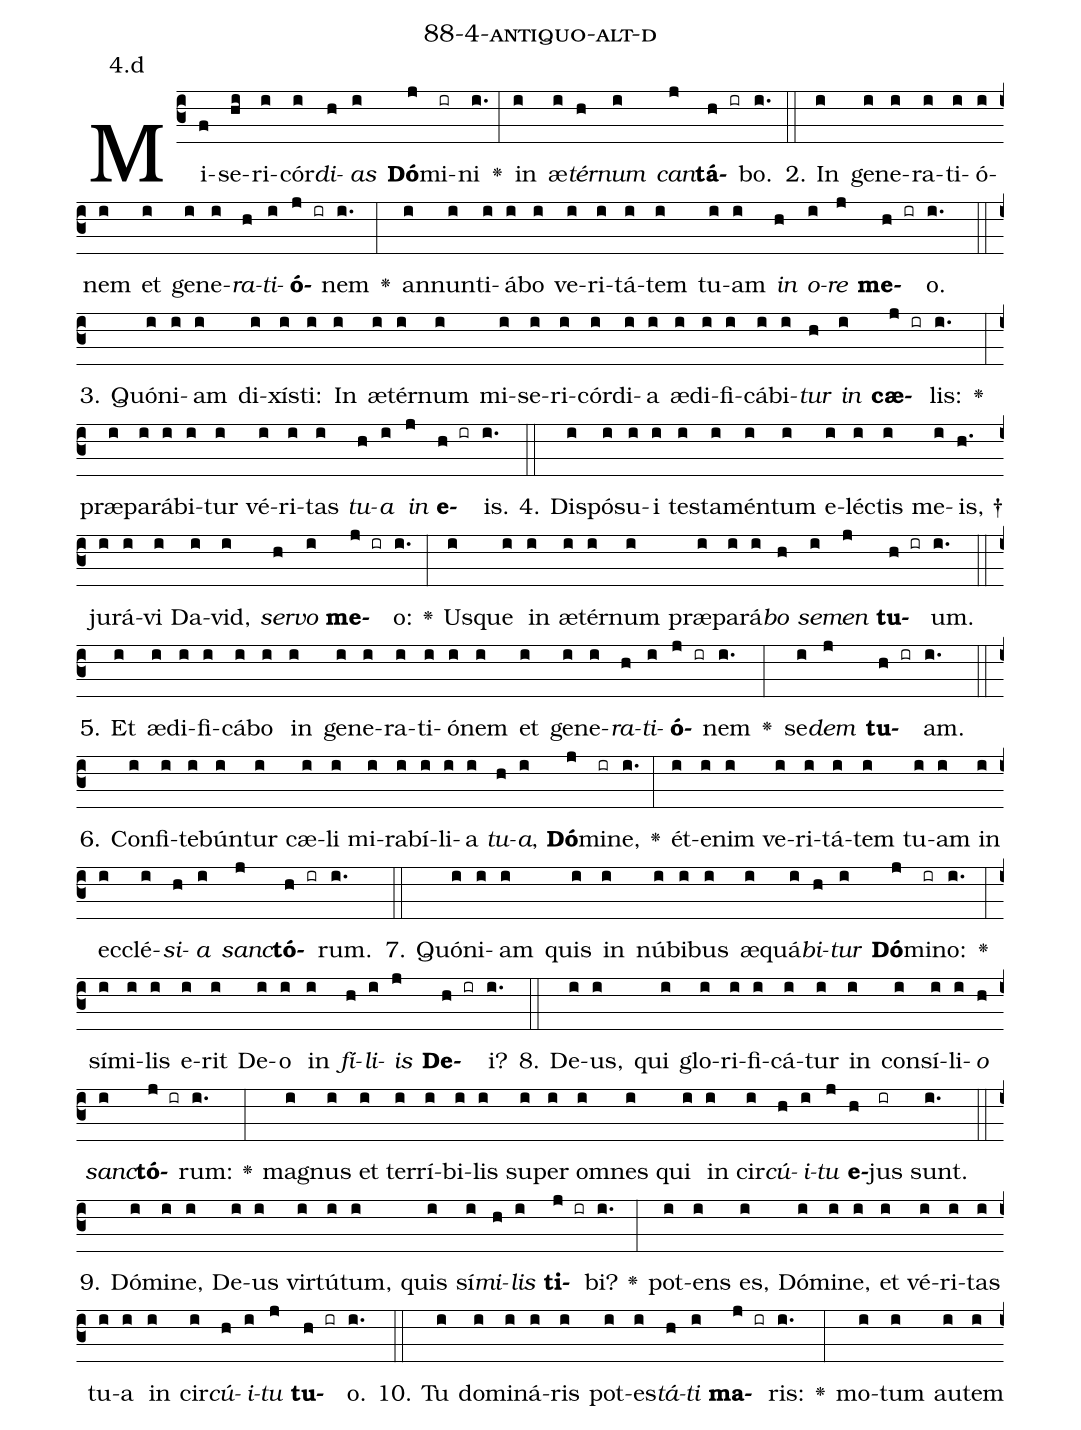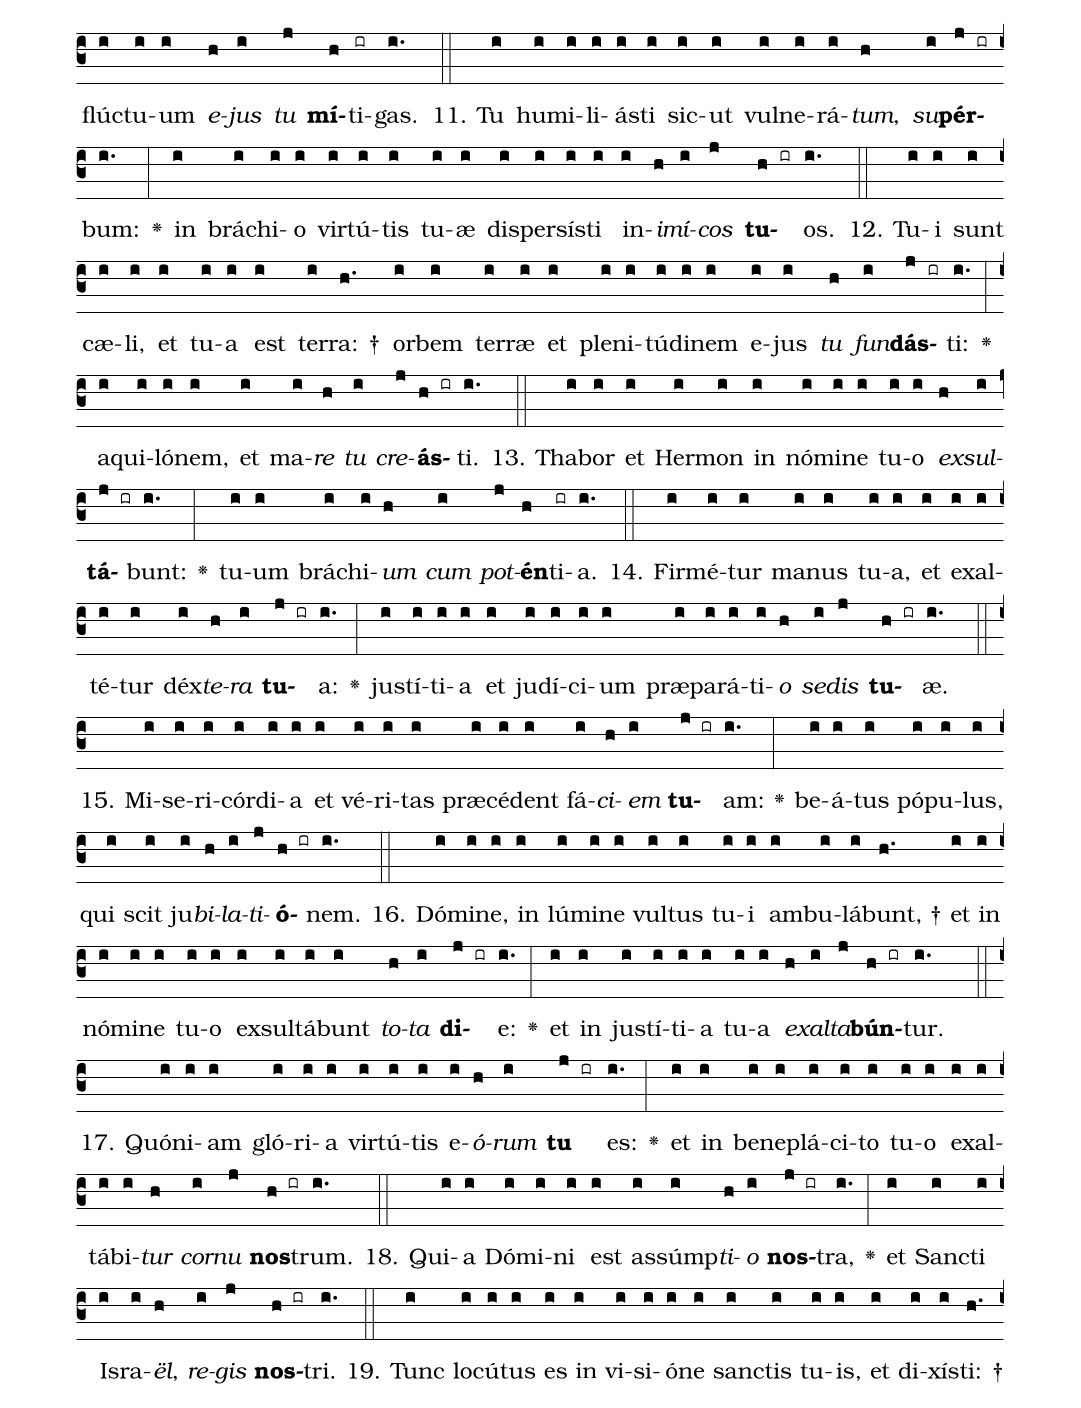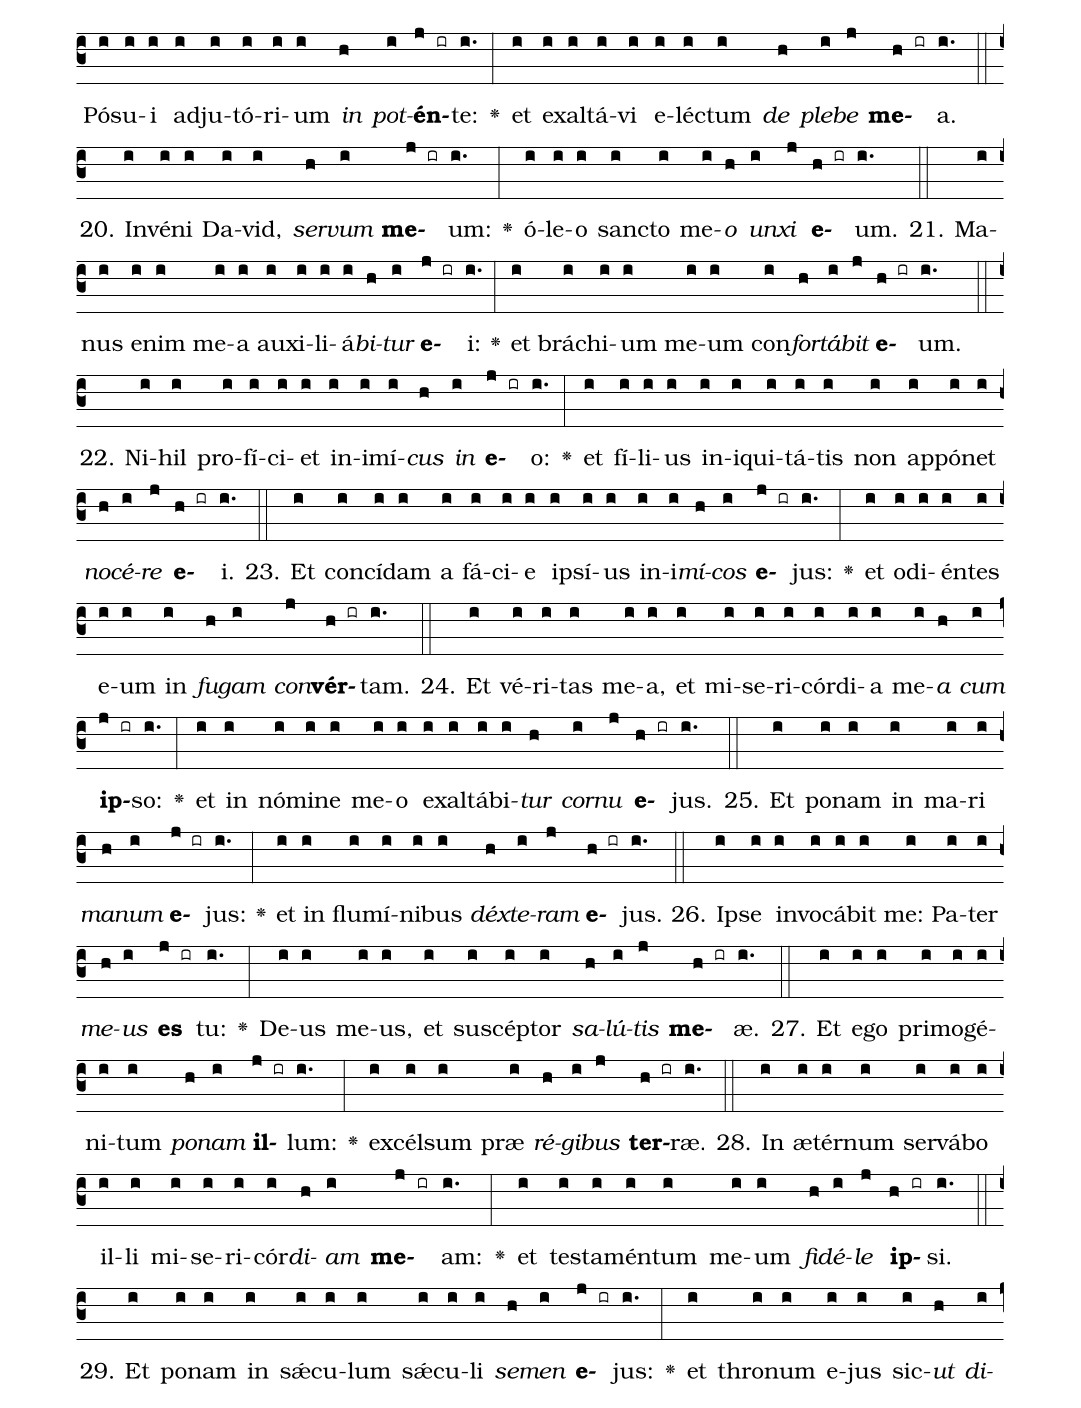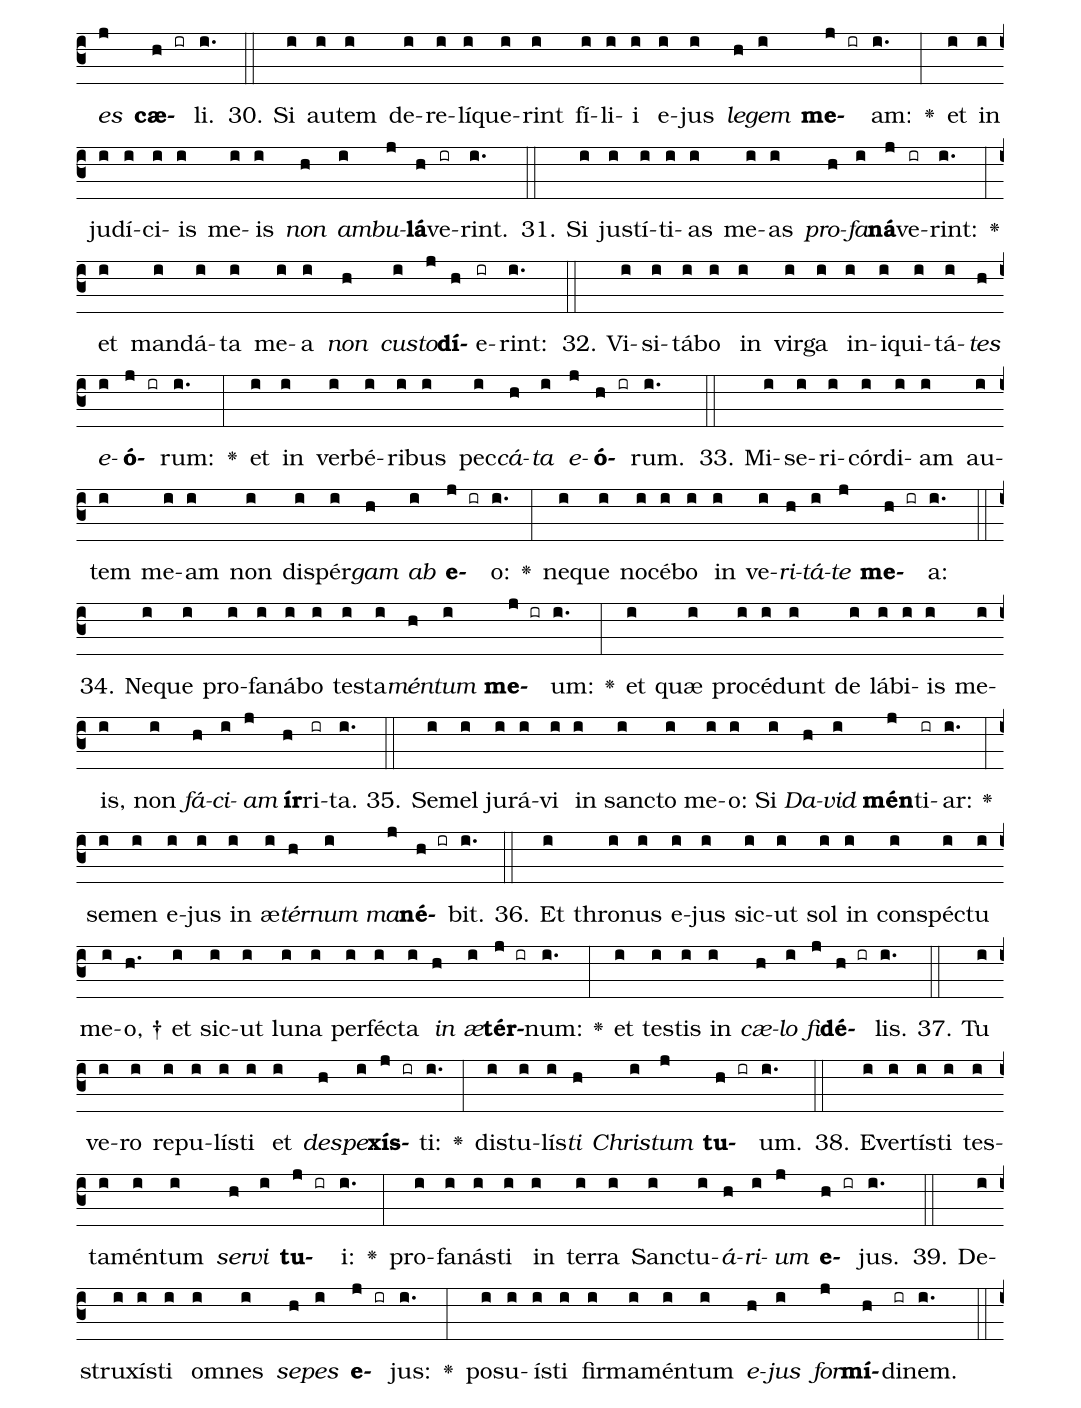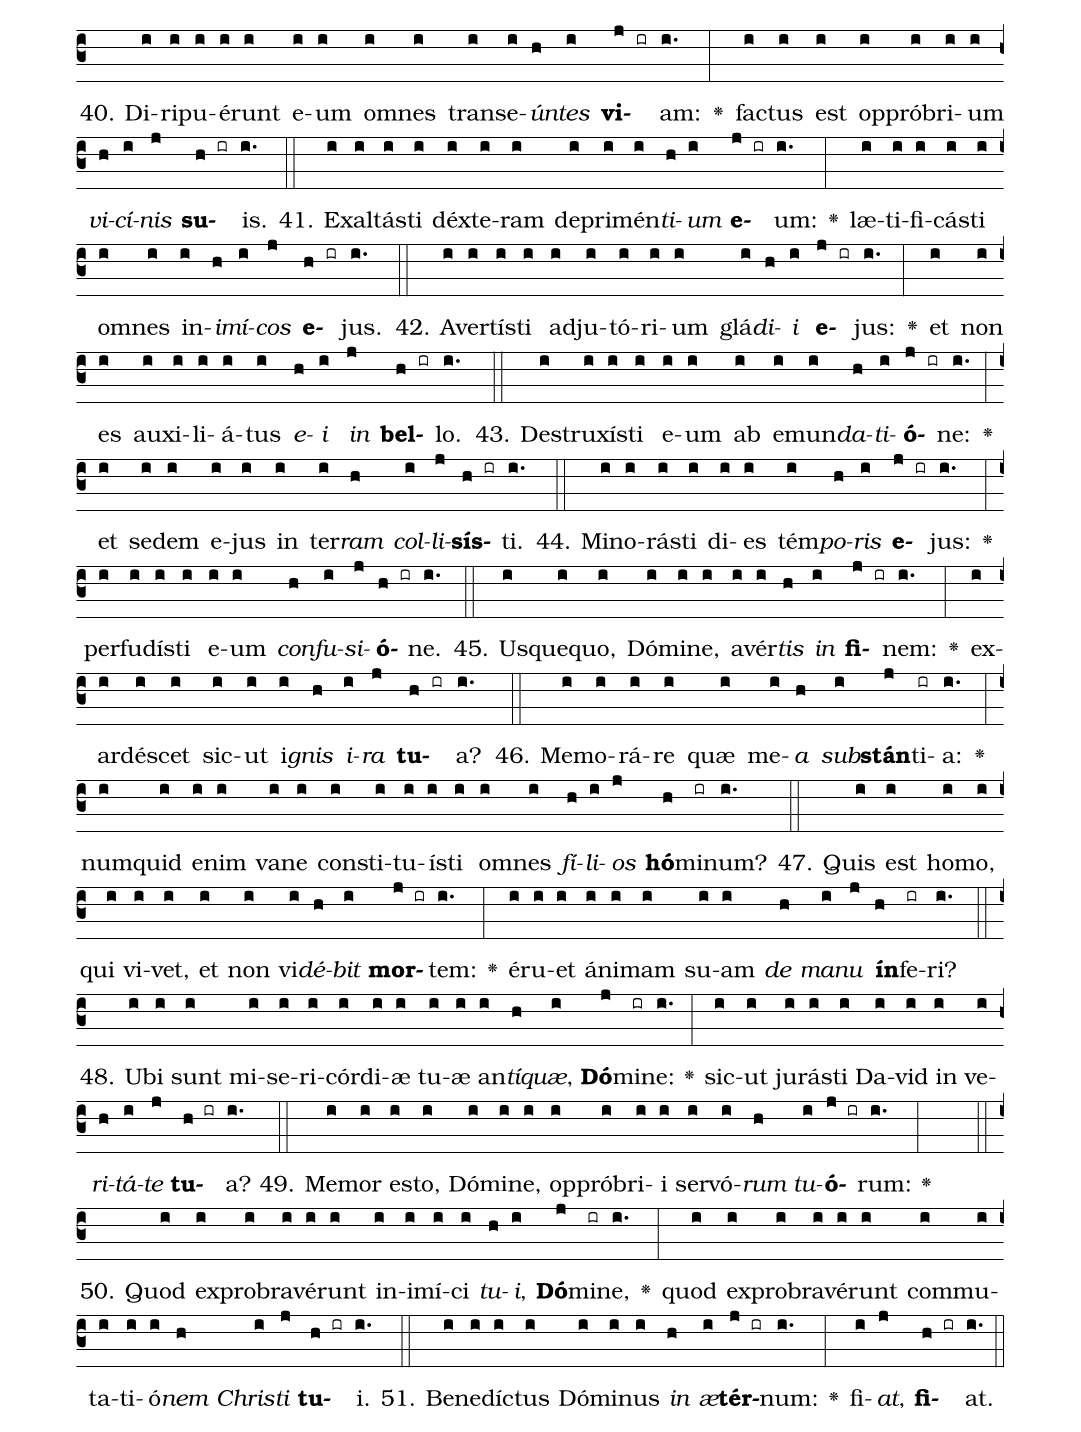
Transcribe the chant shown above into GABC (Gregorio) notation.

name: 88-4-antiquo-alt-d;
annotation: 4.d;
%%
(c3)Mi(f)se(hi)ri(i)cór(i)<i>di</i>(h)<i>as</i>(i) <b>Dó</b>(j)mi(ir)ni(i.) <v>\greheightstar</v>(:) in(i) æ(i)<i>tér</i>(h)<i>num</i>(i) <i>can</i>(j)<b>tá</b>(h ir)bo.(i.) (::)
2. In(i) ge(i)ne(i)ra(i)ti(i)ó(i)nem(i) et(i) ge(i)ne(i)<i>ra</i>(h)<i>ti</i>(i)<b>ó</b>(j ir)nem(i.) <v>\greheightstar</v>(:) an(i)nun(i)ti(i)á(i)bo(i) ve(i)ri(i)tá(i)tem(i) tu(i)am(i) <i>in</i>(h) <i>o</i>(i)<i>re</i>(j) <b>me</b>(h ir)o.(i.) (::)
3. Quón(i)i(i)am(i) di(i)xís(i)ti:(i) In(i) æ(i)tér(i)num(i) mi(i)se(i)ri(i)cór(i)di(i)a(i) æ(i)di(i)fi(i)cá(i)bi(i)<i>tur</i>(h) <i>in</i>(i) <b>cæ</b>(j ir)lis:(i.) <v>\greheightstar</v>(:) præ(i)pa(i)rá(i)bi(i)tur(i) vé(i)ri(i)tas(i) <i>tu</i>(h)<i>a</i>(i) <i>in</i>(j) <b>e</b>(h ir)is.(i.) (::)
4. Dis(i)pó(i)su(i)i(i) tes(i)ta(i)mén(i)tum(i) e(i)léc(i)tis(i) me(i)is, †(h.) ju(i)rá(i)vi(i) Da(i)vid,(i) <i>ser</i>(h)<i>vo</i>(i) <b>me</b>(j ir)o:(i.) <v>\greheightstar</v>(:) Us(i)que(i) in(i) æ(i)tér(i)num(i) præ(i)pa(i)rá(i)<i>bo</i>(h) <i>se</i>(i)<i>men</i>(j) <b>tu</b>(h ir)um.(i.) (::)
5. Et(i) æ(i)di(i)fi(i)cá(i)bo(i) in(i) ge(i)ne(i)ra(i)ti(i)ó(i)nem(i) et(i) ge(i)ne(i)<i>ra</i>(h)<i>ti</i>(i)<b>ó</b>(j ir)nem(i.) <v>\greheightstar</v>(:) se(i)<i>dem</i>(j) <b>tu</b>(h ir)am.(i.) (::)
6. Con(i)fi(i)te(i)bún(i)tur(i) cæ(i)li(i) mi(i)ra(i)bí(i)li(i)a(i) <i>tu</i>(h)<i>a</i>,(i) <b>Dó</b>(j)mi(ir)ne,(i.) <v>\greheightstar</v>(:) ét(i)e(i)nim(i) ve(i)ri(i)tá(i)tem(i) tu(i)am(i) in(i) ec(i)clé(i)<i>si</i>(h)<i>a</i>(i) <i>sanc</i>(j)<b>tó</b>(h ir)rum.(i.) (::)
7. Quón(i)i(i)am(i) quis(i) in(i) nú(i)bi(i)bus(i) æ(i)quá(i)<i>bi</i>(h)<i>tur</i>(i) <b>Dó</b>(j)mi(ir)no:(i.) <v>\greheightstar</v>(:) sí(i)mi(i)lis(i) e(i)rit(i) De(i)o(i) in(i) <i>fí</i>(h)<i>li</i>(i)<i>is</i>(j) <b>De</b>(h ir)i?(i.) (::)
8. De(i)us,(i) qui(i) glo(i)ri(i)fi(i)cá(i)tur(i) in(i) con(i)sí(i)li(i)<i>o</i>(h) <i>sanc</i>(i)<b>tó</b>(j ir)rum:(i.) <v>\greheightstar</v>(:) ma(i)gnus(i) et(i) ter(i)rí(i)bi(i)lis(i) su(i)per(i) om(i)nes(i) qui(i) in(i) cir(i)<i>cú</i>(h)<i>i</i>(i)<i>tu</i>(j) <b>e</b>(h)jus(ir) sunt.(i.) (::)
9. Dó(i)mi(i)ne,(i) De(i)us(i) vir(i)tú(i)tum,(i) quis(i) sí(i)<i>mi</i>(h)<i>lis</i>(i) <b>ti</b>(j ir)bi?(i.) <v>\greheightstar</v>(:) pot(i)ens(i) es,(i) Dó(i)mi(i)ne,(i) et(i) vé(i)ri(i)tas(i) tu(i)a(i) in(i) cir(i)<i>cú</i>(h)<i>i</i>(i)<i>tu</i>(j) <b>tu</b>(h ir)o.(i.) (::)
10. Tu(i) do(i)mi(i)ná(i)ris(i) pot(i)es(i)<i>tá</i>(h)<i>ti</i>(i) <b>ma</b>(j ir)ris:(i.) <v>\greheightstar</v>(:) mo(i)tum(i) au(i)tem(i) flúc(i)tu(i)um(i) <i>e</i>(h)<i>jus</i>(i) <i>tu</i>(j) <b>mí</b>(h)ti(ir)gas.(i.) (::)
11. Tu(i) hu(i)mi(i)li(i)ás(i)ti(i) sic(i)ut(i) vul(i)ne(i)rá(i)<i>tum</i>,(h) <i>su</i>(i)<b>pér</b>(j ir)bum:(i.) <v>\greheightstar</v>(:) in(i) brá(i)chi(i)o(i) vir(i)tú(i)tis(i) tu(i)æ(i) di(i)sper(i)sís(i)ti(i) in(i)<i>i</i>(h)<i>mí</i>(i)<i>cos</i>(j) <b>tu</b>(h ir)os.(i.) (::)
12. Tu(i)i(i) sunt(i) cæ(i)li,(i) et(i) tu(i)a(i) est(i) ter(i)ra: †(h.) or(i)bem(i) ter(i)ræ(i) et(i) ple(i)ni(i)tú(i)di(i)nem(i) e(i)jus(i) <i>tu</i>(h) <i>fun</i>(i)<b>dás</b>(j ir)ti:(i.) <v>\greheightstar</v>(:) a(i)qui(i)ló(i)nem,(i) et(i) ma(i)<i>re</i>(h) <i>tu</i>(i) <i>cre</i>(j)<b>ás</b>(h ir)ti.(i.) (::)
13. Tha(i)bor(i) et(i) Her(i)mon(i) in(i) nó(i)mi(i)ne(i) tu(i)o(i) <i>ex</i>(h)<i>sul</i>(i)<b>tá</b>(j ir)bunt:(i.) <v>\greheightstar</v>(:) tu(i)um(i) brá(i)chi(i)<i>um</i>(h) <i>cum</i>(i) <i>pot</i>(j)<b>én</b>(h)ti(ir)a.(i.) (::)
14. Fir(i)mé(i)tur(i) ma(i)nus(i) tu(i)a,(i) et(i) ex(i)al(i)té(i)tur(i) déx(i)<i>te</i>(h)<i>ra</i>(i) <b>tu</b>(j ir)a:(i.) <v>\greheightstar</v>(:) jus(i)tí(i)ti(i)a(i) et(i) ju(i)dí(i)ci(i)um(i) præ(i)pa(i)rá(i)ti(i)<i>o</i>(h) <i>se</i>(i)<i>dis</i>(j) <b>tu</b>(h ir)æ.(i.) (::)
15. Mi(i)se(i)ri(i)cór(i)di(i)a(i) et(i) vé(i)ri(i)tas(i) præ(i)cé(i)dent(i) fá(i)<i>ci</i>(h)<i>em</i>(i) <b>tu</b>(j ir)am:(i.) <v>\greheightstar</v>(:) be(i)á(i)tus(i) pó(i)pu(i)lus,(i) qui(i) scit(i) ju(i)<i>bi</i>(h)<i>la</i>(i)<i>ti</i>(j)<b>ó</b>(h ir)nem.(i.) (::)
16. Dó(i)mi(i)ne,(i) in(i) lú(i)mi(i)ne(i) vul(i)tus(i) tu(i)i(i) am(i)bu(i)lá(i)bunt, †(h.) et(i) in(i) nó(i)mi(i)ne(i) tu(i)o(i) ex(i)sul(i)tá(i)bunt(i) <i>to</i>(h)<i>ta</i>(i) <b>di</b>(j ir)e:(i.) <v>\greheightstar</v>(:) et(i) in(i) jus(i)tí(i)ti(i)a(i) tu(i)a(i) <i>ex</i>(h)<i>al</i>(i)<i>ta</i>(j)<b>bún</b>(h ir)tur.(i.) (::)
17. Quón(i)i(i)am(i) gló(i)ri(i)a(i) vir(i)tú(i)tis(i) e(i)<i>ó</i>(h)<i>rum</i>(i) <b>tu</b>(j ir) es:(i.) <v>\greheightstar</v>(:) et(i) in(i) be(i)ne(i)plá(i)ci(i)to(i) tu(i)o(i) ex(i)al(i)tá(i)bi(i)<i>tur</i>(h) <i>cor</i>(i)<i>nu</i>(j) <b>nos</b>(h ir)trum.(i.) (::)
18. Qui(i)a(i) Dó(i)mi(i)ni(i) est(i) as(i)súmp(i)<i>ti</i>(h)<i>o</i>(i) <b>nos</b>(j ir)tra,(i.) <v>\greheightstar</v>(:) et(i) Sanc(i)ti(i) Is(i)ra(i)<i>ël</i>,(h) <i>re</i>(i)<i>gis</i>(j) <b>nos</b>(h ir)tri.(i.) (::)
19. Tunc(i) lo(i)cú(i)tus(i) es(i) in(i) vi(i)si(i)ó(i)ne(i) sanc(i)tis(i) tu(i)is,(i) et(i) di(i)xís(i)ti: †(h.) Pó(i)su(i)i(i) ad(i)ju(i)tó(i)ri(i)um(i) <i>in</i>(h) <i>pot</i>(i)<b>én</b>(j ir)te:(i.) <v>\greheightstar</v>(:) et(i) ex(i)al(i)tá(i)vi(i) e(i)léc(i)tum(i) <i>de</i>(h) <i>ple</i>(i)<i>be</i>(j) <b>me</b>(h ir)a.(i.) (::)
20. In(i)vé(i)ni(i) Da(i)vid,(i) <i>ser</i>(h)<i>vum</i>(i) <b>me</b>(j ir)um:(i.) <v>\greheightstar</v>(:) ó(i)le(i)o(i) sanc(i)to(i) me(i)<i>o</i>(h) <i>un</i>(i)<i>xi</i>(j) <b>e</b>(h ir)um.(i.) (::)
21. Ma(i)nus(i) e(i)nim(i) me(i)a(i) au(i)xi(i)li(i)á(i)<i>bi</i>(h)<i>tur</i>(i) <b>e</b>(j ir)i:(i.) <v>\greheightstar</v>(:) et(i) brá(i)chi(i)um(i) me(i)um(i) con(i)<i>for</i>(h)<i>tá</i>(i)<i>bit</i>(j) <b>e</b>(h ir)um.(i.) (::)
22. Ni(i)hil(i) pro(i)fí(i)ci(i)et(i) in(i)i(i)mí(i)<i>cus</i>(h) <i>in</i>(i) <b>e</b>(j ir)o:(i.) <v>\greheightstar</v>(:) et(i) fí(i)li(i)us(i) in(i)i(i)qui(i)tá(i)tis(i) non(i) ap(i)pó(i)net(i) <i>no</i>(h)<i>cé</i>(i)<i>re</i>(j) <b>e</b>(h ir)i.(i.) (::)
23. Et(i) con(i)cí(i)dam(i) a(i) fá(i)ci(i)e(i) ip(i)sí(i)us(i) in(i)i(i)<i>mí</i>(h)<i>cos</i>(i) <b>e</b>(j ir)jus:(i.) <v>\greheightstar</v>(:) et(i) o(i)di(i)én(i)tes(i) e(i)um(i) in(i) <i>fu</i>(h)<i>gam</i>(i) <i>con</i>(j)<b>vér</b>(h ir)tam.(i.) (::)
24. Et(i) vé(i)ri(i)tas(i) me(i)a,(i) et(i) mi(i)se(i)ri(i)cór(i)di(i)a(i) me(i)<i>a</i>(h) <i>cum</i>(i) <b>ip</b>(j ir)so:(i.) <v>\greheightstar</v>(:) et(i) in(i) nó(i)mi(i)ne(i) me(i)o(i) ex(i)al(i)tá(i)bi(i)<i>tur</i>(h) <i>cor</i>(i)<i>nu</i>(j) <b>e</b>(h ir)jus.(i.) (::)
25. Et(i) po(i)nam(i) in(i) ma(i)ri(i) <i>ma</i>(h)<i>num</i>(i) <b>e</b>(j ir)jus:(i.) <v>\greheightstar</v>(:) et(i) in(i) flu(i)mí(i)ni(i)bus(i) <i>déx</i>(h)<i>te</i>(i)<i>ram</i>(j) <b>e</b>(h ir)jus.(i.) (::)
26. Ip(i)se(i) in(i)vo(i)cá(i)bit(i) me:(i) Pa(i)ter(i) <i>me</i>(h)<i>us</i>(i) <b>es</b>(j ir) tu:(i.) <v>\greheightstar</v>(:) De(i)us(i) me(i)us,(i) et(i) su(i)scép(i)tor(i) <i>sa</i>(h)<i>lú</i>(i)<i>tis</i>(j) <b>me</b>(h ir)æ.(i.) (::)
27. Et(i) e(i)go(i) pri(i)mo(i)gé(i)ni(i)tum(i) <i>po</i>(h)<i>nam</i>(i) <b>il</b>(j ir)lum:(i.) <v>\greheightstar</v>(:) ex(i)cél(i)sum(i) præ(i) <i>ré</i>(h)<i>gi</i>(i)<i>bus</i>(j) <b>ter</b>(h ir)ræ.(i.) (::)
28. In(i) æ(i)tér(i)num(i) ser(i)vá(i)bo(i) il(i)li(i) mi(i)se(i)ri(i)cór(i)<i>di</i>(h)<i>am</i>(i) <b>me</b>(j ir)am:(i.) <v>\greheightstar</v>(:) et(i) tes(i)ta(i)mén(i)tum(i) me(i)um(i) <i>fi</i>(h)<i>dé</i>(i)<i>le</i>(j) <b>ip</b>(h ir)si.(i.) (::)
29. Et(i) po(i)nam(i) in(i) sǽ(i)cu(i)lum(i) sǽ(i)cu(i)li(i) <i>se</i>(h)<i>men</i>(i) <b>e</b>(j ir)jus:(i.) <v>\greheightstar</v>(:) et(i) thro(i)num(i) e(i)jus(i) sic(i)<i>ut</i>(h) <i>di</i>(i)<i>es</i>(j) <b>cæ</b>(h ir)li.(i.) (::)
30. Si(i) au(i)tem(i) de(i)re(i)lí(i)que(i)rint(i) fí(i)li(i)i(i) e(i)jus(i) <i>le</i>(h)<i>gem</i>(i) <b>me</b>(j ir)am:(i.) <v>\greheightstar</v>(:) et(i) in(i) ju(i)dí(i)ci(i)is(i) me(i)is(i) <i>non</i>(h) <i>am</i>(i)<i>bu</i>(j)<b>lá</b>(h)ve(ir)rint.(i.) (::)
31. Si(i) jus(i)tí(i)ti(i)as(i) me(i)as(i) <i>pro</i>(h)<i>fa</i>(i)<b>ná</b>(j)ve(ir)rint:(i.) <v>\greheightstar</v>(:) et(i) man(i)dá(i)ta(i) me(i)a(i) <i>non</i>(h) <i>cus</i>(i)<i>to</i>(j)<b>dí</b>(h)e(ir)rint:(i.) (::)
32. Vi(i)si(i)tá(i)bo(i) in(i) vir(i)ga(i) in(i)i(i)qui(i)tá(i)<i>tes</i>(h) <i>e</i>(i)<b>ó</b>(j ir)rum:(i.) <v>\greheightstar</v>(:) et(i) in(i) ver(i)bé(i)ri(i)bus(i) pec(i)<i>cá</i>(h)<i>ta</i>(i) <i>e</i>(j)<b>ó</b>(h ir)rum.(i.) (::)
33. Mi(i)se(i)ri(i)cór(i)di(i)am(i) au(i)tem(i) me(i)am(i) non(i) di(i)spér(i)<i>gam</i>(h) <i>ab</i>(i) <b>e</b>(j ir)o:(i.) <v>\greheightstar</v>(:) ne(i)que(i) no(i)cé(i)bo(i) in(i) ve(i)<i>ri</i>(h)<i>tá</i>(i)<i>te</i>(j) <b>me</b>(h ir)a:(i.) (::)
34. Ne(i)que(i) pro(i)fa(i)ná(i)bo(i) tes(i)ta(i)<i>mén</i>(h)<i>tum</i>(i) <b>me</b>(j ir)um:(i.) <v>\greheightstar</v>(:) et(i) quæ(i) pro(i)cé(i)dunt(i) de(i) lá(i)bi(i)is(i) me(i)is,(i) non(i) <i>fá</i>(h)<i>ci</i>(i)<i>am</i>(j) <b>ír</b>(h)ri(ir)ta.(i.) (::)
35. Se(i)mel(i) ju(i)rá(i)vi(i) in(i) sanc(i)to(i) me(i)o:(i) Si(i) <i>Da</i>(h)<i>vid</i>(i) <b>mén</b>(j)ti(ir)ar:(i.) <v>\greheightstar</v>(:) se(i)men(i) e(i)jus(i) in(i) æ(i)<i>tér</i>(h)<i>num</i>(i) <i>ma</i>(j)<b>né</b>(h ir)bit.(i.) (::)
36. Et(i) thro(i)nus(i) e(i)jus(i) sic(i)ut(i) sol(i) in(i) con(i)spéc(i)tu(i) me(i)o, †(h.) et(i) sic(i)ut(i) lu(i)na(i) per(i)féc(i)ta(i) <i>in</i>(h) <i>æ</i>(i)<b>tér</b>(j ir)num:(i.) <v>\greheightstar</v>(:) et(i) tes(i)tis(i) in(i) <i>cæ</i>(h)<i>lo</i>(i) <i>fi</i>(j)<b>dé</b>(h ir)lis.(i.) (::)
37. Tu(i) ve(i)ro(i) re(i)pu(i)lís(i)ti(i) et(i) <i>de</i>(h)<i>spe</i>(i)<b>xís</b>(j ir)ti:(i.) <v>\greheightstar</v>(:) dis(i)tu(i)lís(i)<i>ti</i>(h) <i>Chris</i>(i)<i>tum</i>(j) <b>tu</b>(h ir)um.(i.) (::)
38. E(i)ver(i)tís(i)ti(i) tes(i)ta(i)mén(i)tum(i) <i>ser</i>(h)<i>vi</i>(i) <b>tu</b>(j ir)i:(i.) <v>\greheightstar</v>(:) pro(i)fa(i)nás(i)ti(i) in(i) ter(i)ra(i) Sanc(i)tu(i)<i>á</i>(h)<i>ri</i>(i)<i>um</i>(j) <b>e</b>(h ir)jus.(i.) (::)
39. De(i)stru(i)xís(i)ti(i) om(i)nes(i) <i>se</i>(h)<i>pes</i>(i) <b>e</b>(j ir)jus:(i.) <v>\greheightstar</v>(:) po(i)su(i)ís(i)ti(i) fir(i)ma(i)mén(i)tum(i) <i>e</i>(h)<i>jus</i>(i) <i>for</i>(j)<b>mí</b>(h)di(ir)nem.(i.) (::)
40. Di(i)ri(i)pu(i)é(i)runt(i) e(i)um(i) om(i)nes(i) trans(i)e(i)<i>ún</i>(h)<i>tes</i>(i) <b>vi</b>(j ir)am:(i.) <v>\greheightstar</v>(:) fac(i)tus(i) est(i) op(i)pró(i)bri(i)um(i) <i>vi</i>(h)<i>cí</i>(i)<i>nis</i>(j) <b>su</b>(h ir)is.(i.) (::)
41. Ex(i)al(i)tás(i)ti(i) déx(i)te(i)ram(i) de(i)pri(i)mén(i)<i>ti</i>(h)<i>um</i>(i) <b>e</b>(j ir)um:(i.) <v>\greheightstar</v>(:) læ(i)ti(i)fi(i)cás(i)ti(i) om(i)nes(i) in(i)<i>i</i>(h)<i>mí</i>(i)<i>cos</i>(j) <b>e</b>(h ir)jus.(i.) (::)
42. A(i)ver(i)tís(i)ti(i) ad(i)ju(i)tó(i)ri(i)um(i) glá(i)<i>di</i>(h)<i>i</i>(i) <b>e</b>(j ir)jus:(i.) <v>\greheightstar</v>(:) et(i) non(i) es(i) au(i)xi(i)li(i)á(i)tus(i) <i>e</i>(h)<i>i</i>(i) <i>in</i>(j) <b>bel</b>(h ir)lo.(i.) (::)
43. De(i)stru(i)xís(i)ti(i) e(i)um(i) ab(i) e(i)mun(i)<i>da</i>(h)<i>ti</i>(i)<b>ó</b>(j ir)ne:(i.) <v>\greheightstar</v>(:) et(i) se(i)dem(i) e(i)jus(i) in(i) ter(i)<i>ram</i>(h) <i>col</i>(i)<i>li</i>(j)<b>sís</b>(h ir)ti.(i.) (::)
44. Mi(i)no(i)rás(i)ti(i) di(i)es(i) tém(i)<i>po</i>(h)<i>ris</i>(i) <b>e</b>(j ir)jus:(i.) <v>\greheightstar</v>(:) per(i)fu(i)dís(i)ti(i) e(i)um(i) <i>con</i>(h)<i>fu</i>(i)<i>si</i>(j)<b>ó</b>(h ir)ne.(i.) (::)
45. Us(i)que(i)quo,(i) Dó(i)mi(i)ne,(i) a(i)vér(i)<i>tis</i>(h) <i>in</i>(i) <b>fi</b>(j ir)nem:(i.) <v>\greheightstar</v>(:) ex(i)ar(i)dé(i)scet(i) sic(i)ut(i) i(i)<i>gnis</i>(h) <i>i</i>(i)<i>ra</i>(j) <b>tu</b>(h ir)a?(i.) (::)
46. Me(i)mo(i)rá(i)re(i) quæ(i) me(i)<i>a</i>(h) <i>sub</i>(i)<b>stán</b>(j)ti(ir)a:(i.) <v>\greheightstar</v>(:) num(i)quid(i) e(i)nim(i) va(i)ne(i) con(i)sti(i)tu(i)ís(i)ti(i) om(i)nes(i) <i>fí</i>(h)<i>li</i>(i)<i>os</i>(j) <b>hó</b>(h)mi(ir)num?(i.) (::)
47. Quis(i) est(i) ho(i)mo,(i) qui(i) vi(i)vet,(i) et(i) non(i) vi(i)<i>dé</i>(h)<i>bit</i>(i) <b>mor</b>(j ir)tem:(i.) <v>\greheightstar</v>(:) é(i)ru(i)et(i) á(i)ni(i)mam(i) su(i)am(i) <i>de</i>(h) <i>ma</i>(i)<i>nu</i>(j) <b>ín</b>(h)fe(ir)ri?(i.) (::)
48. U(i)bi(i) sunt(i) mi(i)se(i)ri(i)cór(i)di(i)æ(i) tu(i)æ(i) an(i)<i>tí</i>(h)<i>quæ</i>,(i) <b>Dó</b>(j)mi(ir)ne:(i.) <v>\greheightstar</v>(:) sic(i)ut(i) ju(i)rás(i)ti(i) Da(i)vid(i) in(i) ve(i)<i>ri</i>(h)<i>tá</i>(i)<i>te</i>(j) <b>tu</b>(h ir)a?(i.) (::)
49. Me(i)mor(i) es(i)to,(i) Dó(i)mi(i)ne,(i) op(i)pró(i)bri(i)i(i) ser(i)vó(i)<i>rum</i>(h) <i>tu</i>(i)<b>ó</b>(j ir)rum:(i.) <v>\greheightstar</v>(:)  (::)
50. Quod(i) ex(i)pro(i)bra(i)vé(i)runt(i) in(i)i(i)mí(i)ci(i) <i>tu</i>(h)<i>i</i>,(i) <b>Dó</b>(j)mi(ir)ne,(i.) <v>\greheightstar</v>(:) quod(i) ex(i)pro(i)bra(i)vé(i)runt(i) com(i)mu(i)ta(i)ti(i)ó(i)<i>nem</i>(h) <i>Chris</i>(i)<i>ti</i>(j) <b>tu</b>(h ir)i.(i.) (::)
51. Be(i)ne(i)díc(i)tus(i) Dó(i)mi(i)nus(i) <i>in</i>(h) <i>æ</i>(i)<b>tér</b>(j ir)num:(i.) <v>\greheightstar</v>(:) fi(i)<i>at</i>,(j) <b>fi</b>(h ir)at.(i.) (::)
